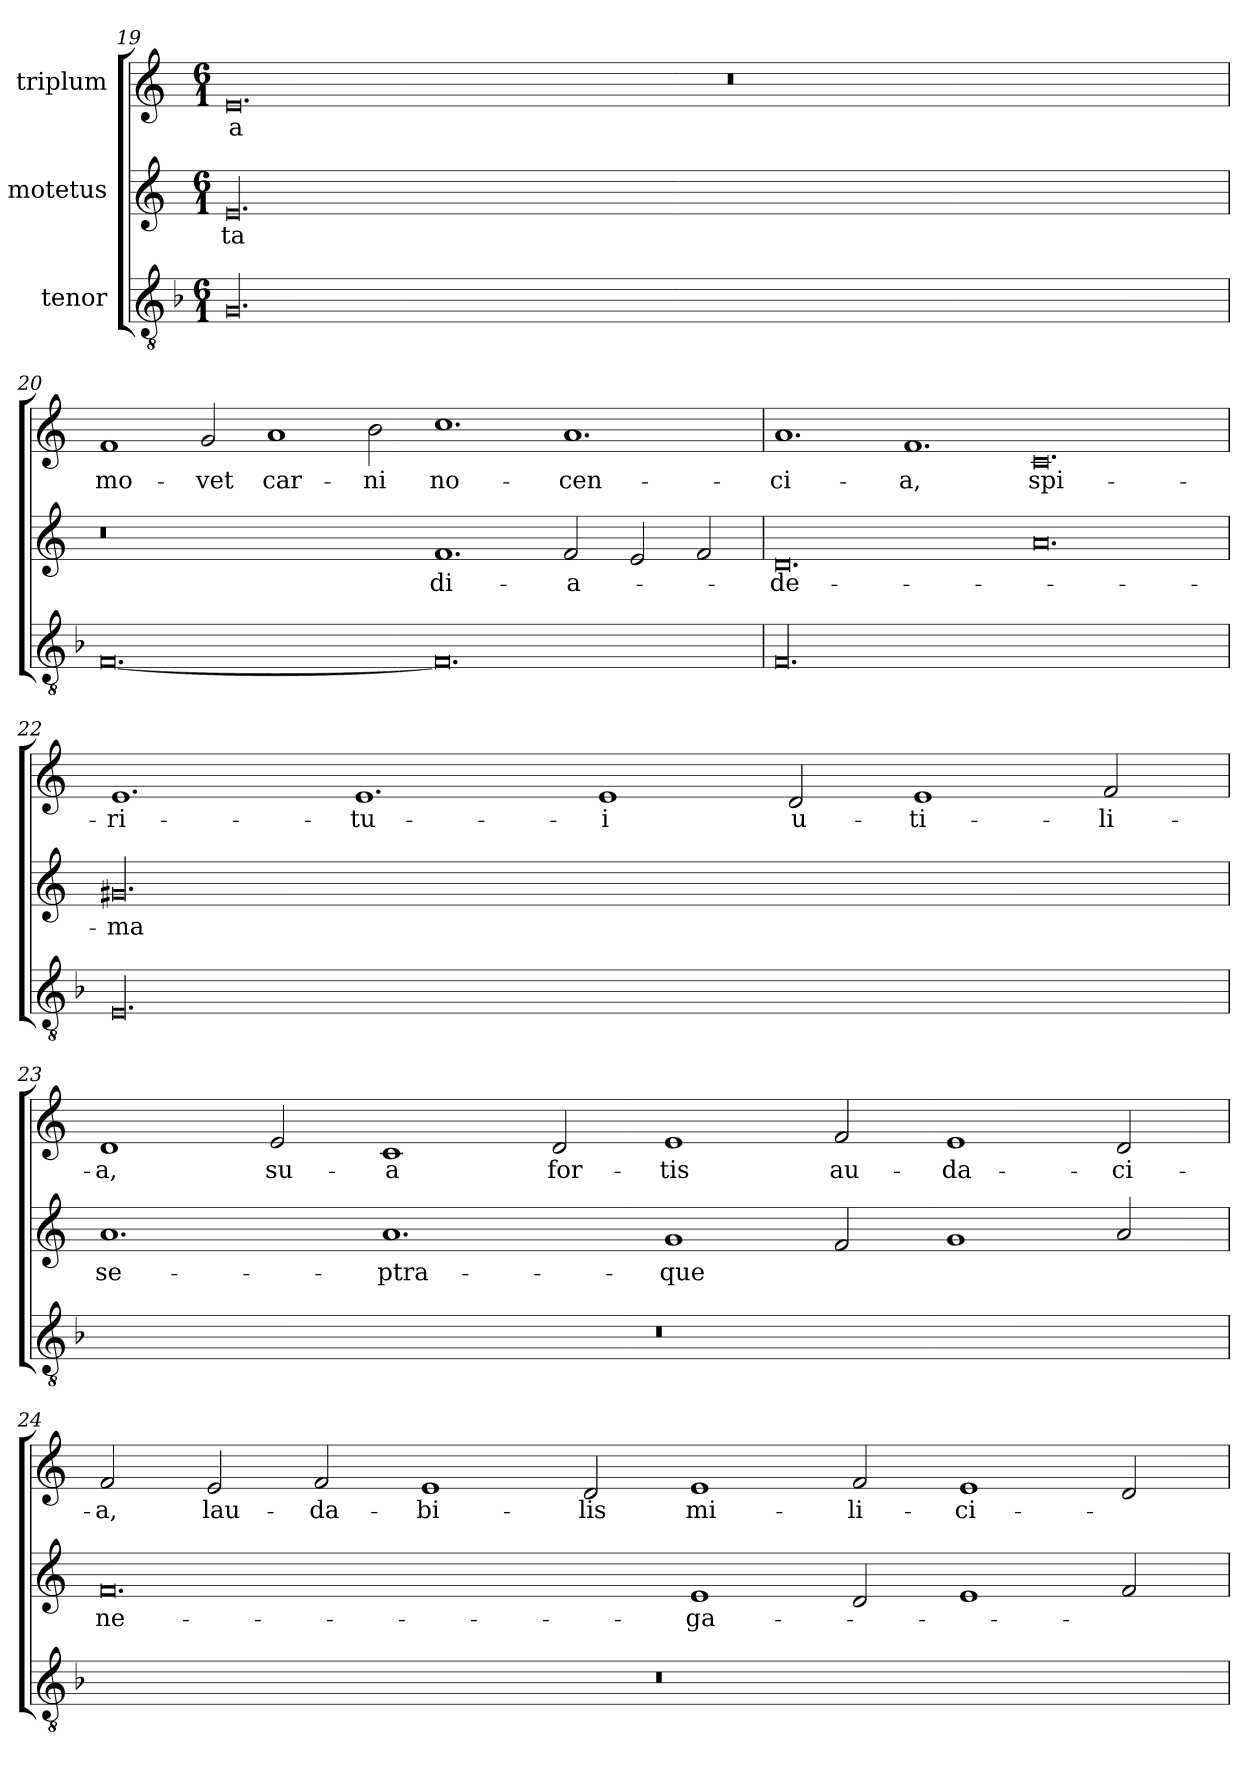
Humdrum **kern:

**kern	**kern	**text	**kern	**text
*part3	*part2	*part2	*part1	*part1
*staff3	*staff2	*staff2	*staff1	*staff1
*I"tenor	*I"motetus	*	*I"triplum	*
*clefGv2	*clefG2	*	*clefG2	*
*k[b-]	*k[]	*	*k[]	*
*F:	*C:	*	*C:	*
*M6/1	*M6/1	*	*M6/1	*
=19	=19	=19	=19	=19
00.G/	00.e/	-ta	0.e/	-a
.	.	.	0.r	.
=20	=20	=20	=20	=20
[0.F/	0.r	.	1f/	mo-
.	.	.	2g/	-vet
.	.	.	1a/	car-
.	.	.	2b\	-ni
0.F/]	1.f/	di-	1.cc\	no-
.	2f/	-a-	1.a/	-cen-
.	2e/	.	.	.
.	2f/	.	.	.
=21	=21	=21	=21	=21
00.F/	0.d/	-de-	1.a/	-ci-
.	.	.	1.f/	-a,
.	0.a/	.	0.c/	spi-
=22	=22	=22	=22	=22
00.E/	00.g#X/	-ma	1.e/	-ri-
.	.	.	1.e/	-tu-
.	.	.	1e/	-i
.	.	.	2d/	u-
.	.	.	1e/	-ti-
.	.	.	2f/	-li-
=23	=23	=23	=23	=23
00.r	1.a/	se-	1d/	-a,
.	.	.	2e/	su-
.	1.a/	-ptra-	1c/	-a
.	.	.	2d/	for-
.	1g/	-que	1e/	-tis
.	2f/	.	2f/	au-
.	1g/	.	1e/	-da-
.	2a/	.	2d/	-ci-
!!LO:PB:g=z
=24	=24	=24	=24	=24
00.r	0.f/	ne-	2f/	-a,
.	.	.	2e/	lau-
.	.	.	2f/	-da-
.	.	.	1e/	-bi-
.	.	.	2d/	-lis
.	1e/	-ga-	1e/	mi-
.	2d/	.	2f/	-li-
.	1e/	.	1e/	-ci-
.	2f/	.	2d/	.
=	=	=	=	=
*-	*-	*-	*-	*-
